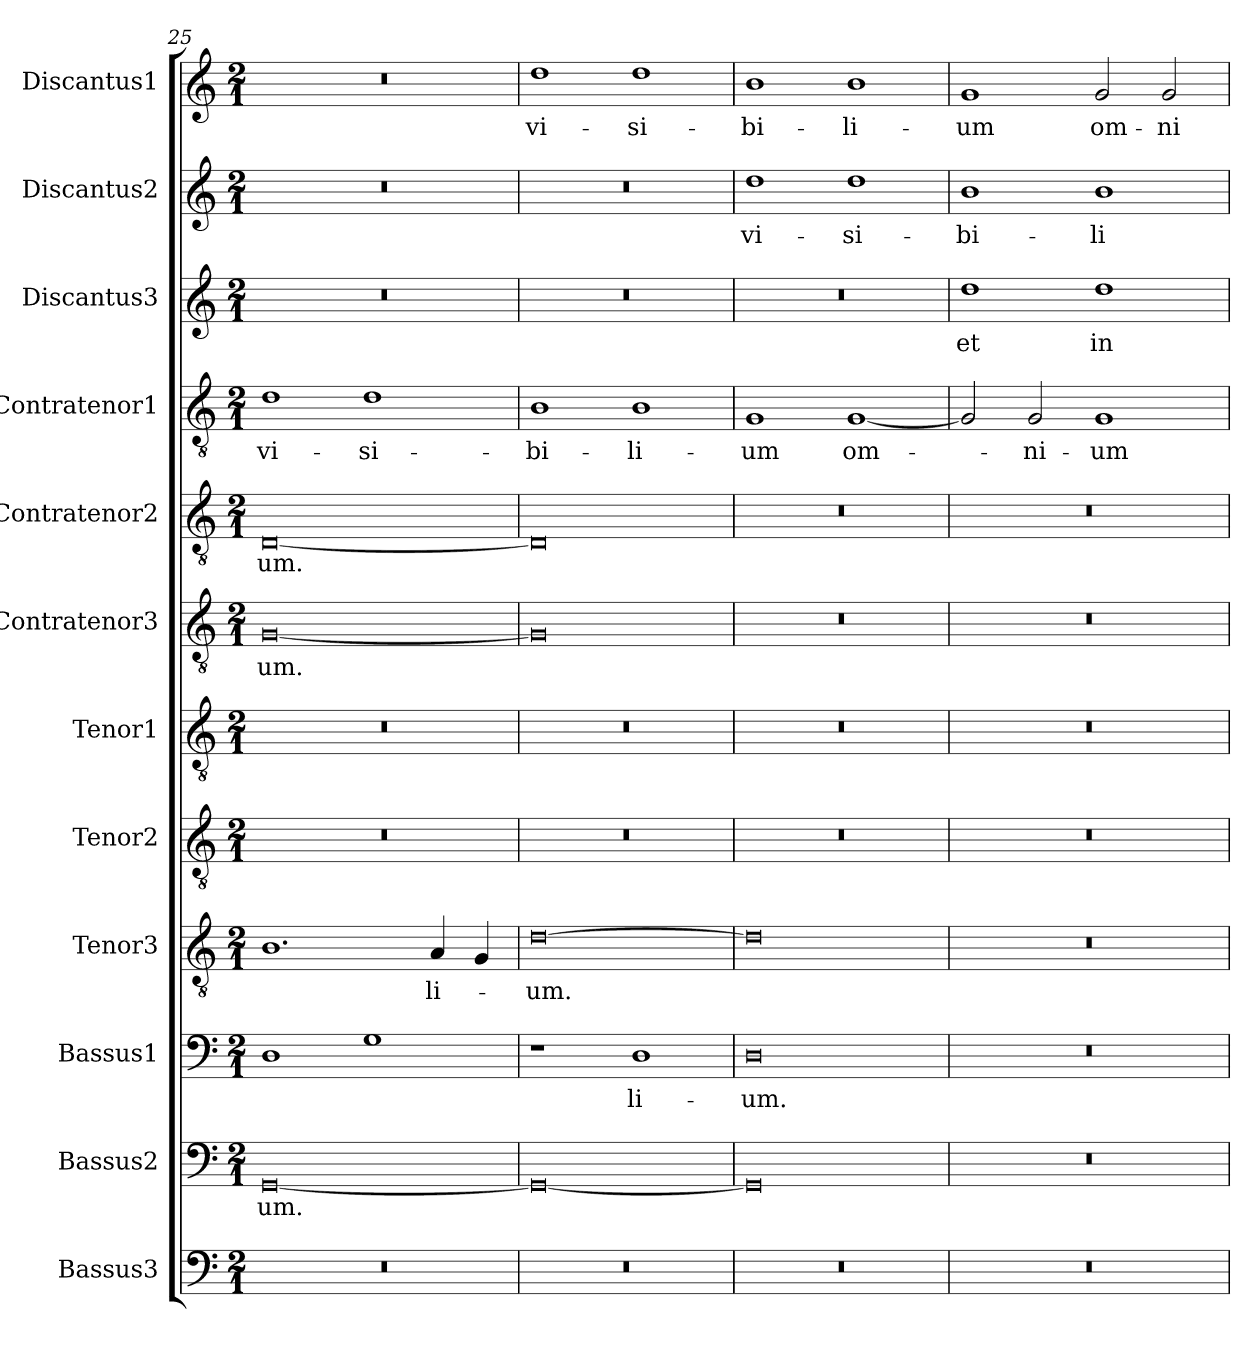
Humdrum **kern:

**kern	**kern	**text	**kern	**text	**kern	**text	**kern	**kern	**kern	**text	**kern	**text	**kern	**text	**kern	**text	**kern	**text	**kern	**text
*part12	*part11	*part11	*part10	*part10	*part9	*part9	*part8	*part7	*part6	*part6	*part5	*part5	*part4	*part4	*part3	*part3	*part2	*part2	*part1	*part1
*staff12	*staff11	*staff11	*staff10	*staff10	*staff9	*staff9	*staff8	*staff7	*staff6	*staff6	*staff5	*staff5	*staff4	*staff4	*staff3	*staff3	*staff2	*staff2	*staff1	*staff1
*I"Bassus3	*I"Bassus2	*	*I"Bassus1	*	*I"Tenor3	*	*I"Tenor2	*I"Tenor1	*I"Contratenor3	*	*I"Contratenor2	*	*I"Contratenor1	*	*I"Discantus3	*	*I"Discantus2	*	*I"Discantus1	*
*I'B3	*I'B2	*	*I'B1	*	*I'T3	*	*I'T2	*I'T1	*I'Ct3	*	*I'Ct2	*	*I'Ct1	*	*I'D3	*	*I'D2	*	*I'D1	*
*clefF4	*clefF4	*	*clefF4	*	*clefGv2	*	*clefGv2	*clefGv2	*clefGv2	*	*clefGv2	*	*clefGv2	*	*clefG2	*	*clefG2	*	*clefG2	*
*k[]	*k[]	*	*k[]	*	*k[]	*	*k[]	*k[]	*k[]	*	*k[]	*	*k[]	*	*k[]	*	*k[]	*	*k[]	*
*M2/1	*M2/1	*	*M2/1	*	*M2/1	*	*M2/1	*M2/1	*M2/1	*	*M2/1	*	*M2/1	*	*M2/1	*	*M2/1	*	*M2/1	*
=25	=25	=25	=25	=25	=25	=25	=25	=25	=25	=25	=25	=25	=25	=25	=25	=25	=25	=25	=25	=25
0r	[0GG	-um.	1D	.	1.B	.	0r	0r	[0G	-um.	[0D	-um.	1d	vi-	0r	.	0r	.	0r	.
.	.	.	1G	.	.	.	.	.	.	.	.	.	1d	-si-	.	.	.	.	.	.
.	.	.	.	.	4A	-li-	.	.	.	.	.	.	.	.	.	.	.	.	.	.
.	.	.	.	.	4G	.	.	.	.	.	.	.	.	.	.	.	.	.	.	.
=26	=26	=26	=26	=26	=26	=26	=26	=26	=26	=26	=26	=26	=26	=26	=26	=26	=26	=26	=26	=26
0r	0GG_	.	1r	.	[0d	-um.	0r	0r	0G]	.	0D]	.	1B	-bi-	0r	.	0r	.	1dd	vi-
.	.	.	1D	-li-	.	.	.	.	.	.	.	.	1B	-li-	.	.	.	.	1dd	-si-
=27	=27	=27	=27	=27	=27	=27	=27	=27	=27	=27	=27	=27	=27	=27	=27	=27	=27	=27	=27	=27
0r	0GG]	.	0D	-um.	0d]	.	0r	0r	0r	.	0r	.	1G	-um	0r	.	1dd	vi-	1b	-bi-
.	.	.	.	.	.	.	.	.	.	.	.	.	[1G	om-	.	.	1dd	-si-	1b	-li-
=28	=28	=28	=28	=28	=28	=28	=28	=28	=28	=28	=28	=28	=28	=28	=28	=28	=28	=28	=28	=28
0r	0r	.	0r	.	0r	.	0r	0r	0r	.	0r	.	2G]	.	1dd	et	1b	-bi-	1g	-um
.	.	.	.	.	.	.	.	.	.	.	.	.	2G	-ni-	.	.	.	.	.	.
.	.	.	.	.	.	.	.	.	.	.	.	.	1G	-um	1dd	in-	1b	-li-	2g	om-
.	.	.	.	.	.	.	.	.	.	.	.	.	.	.	.	.	.	.	2g	-ni-
=	=	=	=	=	=	=	=	=	=	=	=	=	=	=	=	=	=	=	=	=
*-	*-	*-	*-	*-	*-	*-	*-	*-	*-	*-	*-	*-	*-	*-	*-	*-	*-	*-	*-	*-
